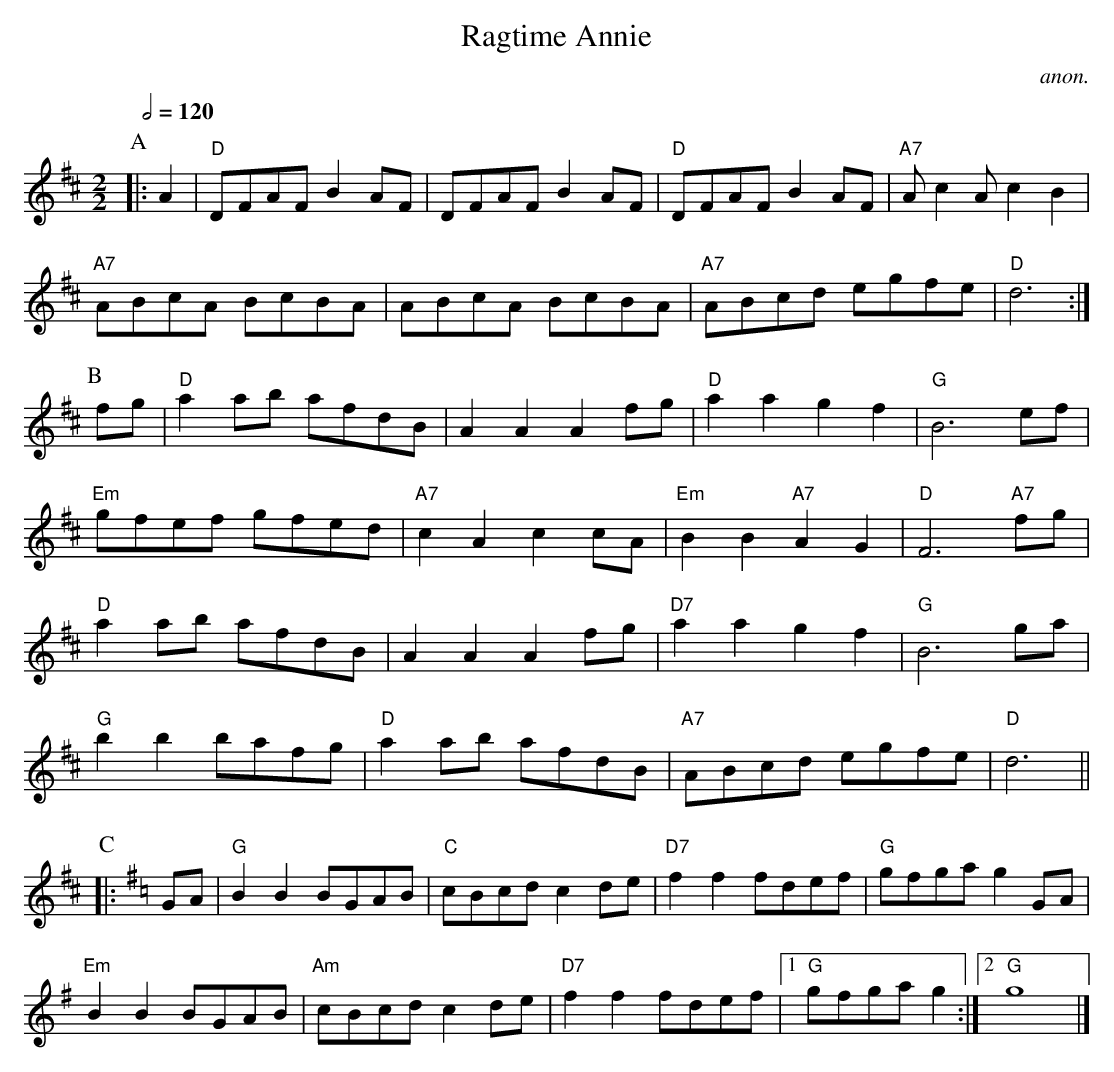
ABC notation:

X:1
T:Ragtime Annie
Q:1/2=120
C:anon.
M:2/2
L:1/4
K:D
P:A
|:A | "D"D/F/A/F/ BA/F/ | D/F/A/F/ BA/F/ | "D"D/F/A/F/ BA/F/ | "A7"A/cA/ cB |
"A7"A/B/c/A/ B/c/B/A/ | A/B/c/A/ B/c/B/A/ | "A7"A/B/c/d/ e/g/f/e/ | "D"d3 :|
P:B
f/g/ | "D"aa/b/ a/f/d/B/ | AA Af/g/ | "D"aa gf | "G"B3e/f/ |
"Em"g/f/e/f/ g/f/e/d/ | "A7"cA cc/A/ | "Em"BB "A7"AG | "D"F3 "A7"f/g/ |
"D"aa/b/ a/f/d/B/ | AA Af/g/ | "D7"aa gf | "G"B3g/a/ |
"G"bb b/a/f/g/ | "D"aa/b/ a/f/d/B/ | "A7"A/B/c/d/ e/g/f/e/ | "D"d3 ||
P:C
K:G
|: G/A/ | "G"BB B/G/A/B/ | "C"c/B/c/d/ cd/e/ | "D7"ff f/d/e/f/ | "G"g/f/g/a/ gG/A/ |
"Em"BB B/G/A/B/ | "Am"c/B/c/d/ cd/e/ | "D7"ff f/d/e/f/ |1 "G"g/f/g/a/ g :|2 "G"g4 |]
